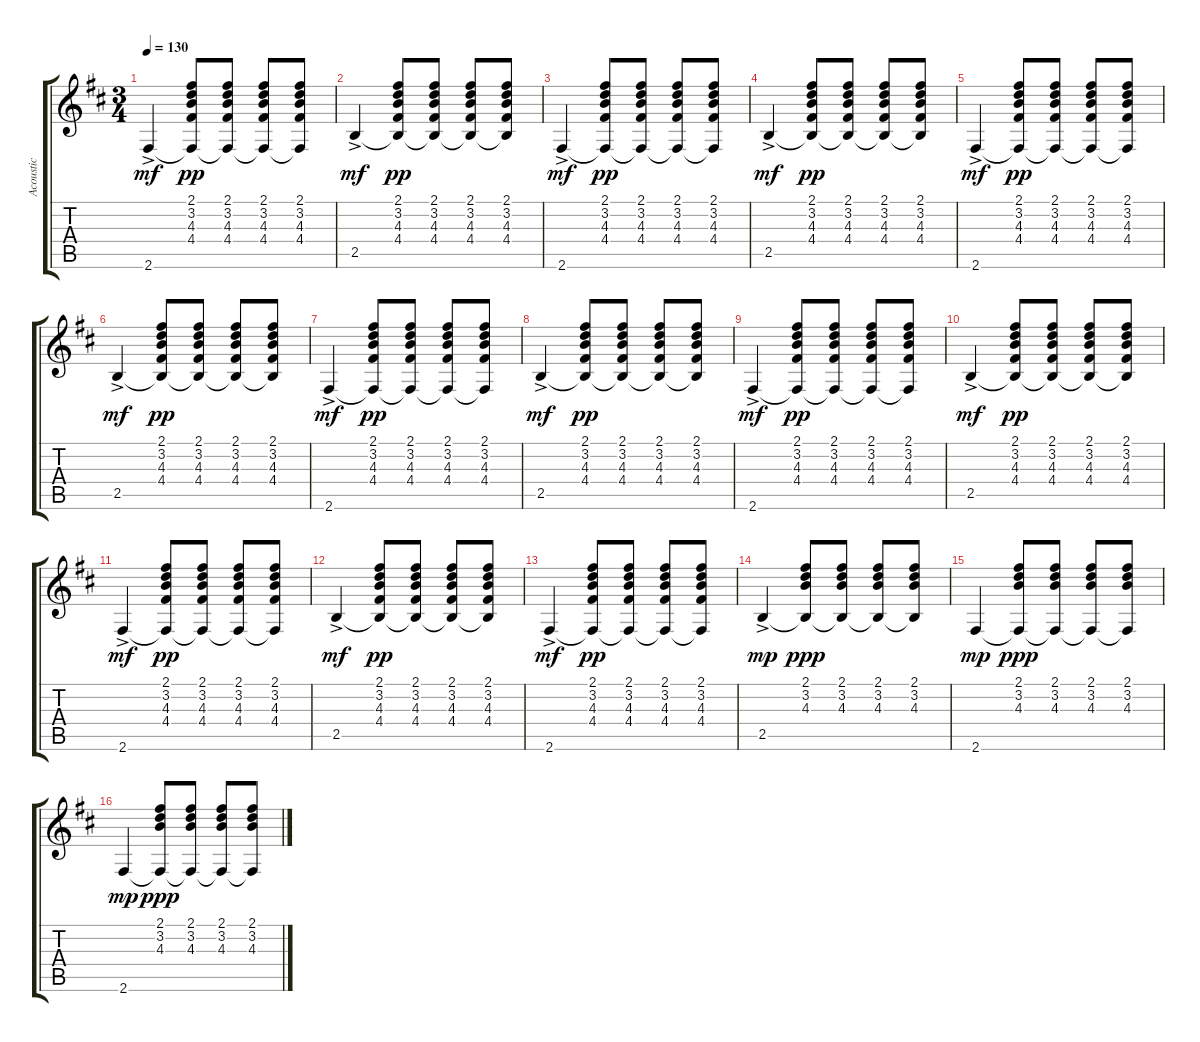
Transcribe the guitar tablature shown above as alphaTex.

\track ("Acoustic" "Acoustic") {instrument acousticguitarsteel}
\staff {score tabs}
\tuning (E4 B3 G3 D3 A2 E2) {hide}
\ts (3 4)
\tempo 130
\clef g2
\ks bminor
2.6{ac}.4{dy mf} (2.1 3.2 4.3 4.4 2.6{t}).8{dy pp} (2.1 3.2 4.3 4.4 2.6{t}).8 (2.1 3.2 4.3 4.4 2.6{t}).8 (2.1 3.2 4.3 4.4 2.6{t}).8 |
2.5{ac}.4{dy mf} (2.1 3.2 4.3 4.4 2.5{t}).8{dy pp} (2.1 3.2 4.3 4.4 2.5{t}).8 (2.1 3.2 4.3 4.4 2.5{t}).8 (2.1 3.2 4.3 4.4 2.5{t}).8 |
2.6{ac}.4{dy mf} (2.1 3.2 4.3 4.4 2.6{t}).8{dy pp} (2.1 3.2 4.3 4.4 2.6{t}).8 (2.1 3.2 4.3 4.4 2.6{t}).8 (2.1 3.2 4.3 4.4 2.6{t}).8 |
2.5{ac}.4{dy mf} (2.1 3.2 4.3 4.4 2.5{t}).8{dy pp} (2.1 3.2 4.3 4.4 2.5{t}).8 (2.1 3.2 4.3 4.4 2.5{t}).8 (2.1 3.2 4.3 4.4 2.5{t}).8 |
2.6{ac}.4{dy mf} (2.1 3.2 4.3 4.4 2.6{t}).8{dy pp} (2.1 3.2 4.3 4.4 2.6{t}).8 (2.1 3.2 4.3 4.4 2.6{t}).8 (2.1 3.2 4.3 4.4 2.6{t}).8 |
2.5{ac}.4{dy mf} (2.1 3.2 4.3 4.4 2.5{t}).8{dy pp} (2.1 3.2 4.3 4.4 2.5{t}).8 (2.1 3.2 4.3 4.4 2.5{t}).8 (2.1 3.2 4.3 4.4 2.5{t}).8 |
2.6{ac}.4{dy mf} (2.1 3.2 4.3 4.4 2.6{t}).8{dy pp} (2.1 3.2 4.3 4.4 2.6{t}).8 (2.1 3.2 4.3 4.4 2.6{t}).8 (2.1 3.2 4.3 4.4 2.6{t}).8 |
2.5{ac}.4{dy mf} (2.1 3.2 4.3 4.4 2.5{t}).8{dy pp} (2.1 3.2 4.3 4.4 2.5{t}).8 (2.1 3.2 4.3 4.4 2.5{t}).8 (2.1 3.2 4.3 4.4 2.5{t}).8 |
2.6{ac}.4{dy mf} (2.1 3.2 4.3 4.4 2.6{t}).8{dy pp} (2.1 3.2 4.3 4.4 2.6{t}).8 (2.1 3.2 4.3 4.4 2.6{t}).8 (2.1 3.2 4.3 4.4 2.6{t}).8 |
2.5{ac}.4{dy mf} (2.1 3.2 4.3 4.4 2.5{t}).8{dy pp} (2.1 3.2 4.3 4.4 2.5{t}).8 (2.1 3.2 4.3 4.4 2.5{t}).8 (2.1 3.2 4.3 4.4 2.5{t}).8 |
2.6{ac}.4{dy mf} (2.1 3.2 4.3 4.4 2.6{t}).8{dy pp} (2.1 3.2 4.3 4.4 2.6{t}).8 (2.1 3.2 4.3 4.4 2.6{t}).8 (2.1 3.2 4.3 4.4 2.6{t}).8 |
2.5{ac}.4{dy mf} (2.1 3.2 4.3 4.4 2.5{t}).8{dy pp} (2.1 3.2 4.3 4.4 2.5{t}).8 (2.1 3.2 4.3 4.4 2.5{t}).8 (2.1 3.2 4.3 4.4 2.5{t}).8 |
2.6{ac}.4{dy mf} (2.1 3.2 4.3 4.4 2.6{t}).8{dy pp} (2.1 3.2 4.3 4.4 2.6{t}).8 (2.1 3.2 4.3 4.4 2.6{t}).8 (2.1 3.2 4.3 4.4 2.6{t}).8 |
2.5{ac}.4{dy mp} (2.1 3.2 4.3 2.5{t}).8{dy ppp} (2.1 3.2 4.3 2.5{t}).8 (2.1 3.2 4.3 2.5{t}).8 (2.1 3.2 4.3 2.5{t}).8 |
2.6.4{dy mp} (2.1 3.2 4.3 2.6{t}).8{dy ppp} (2.1 3.2 4.3 2.6{t}).8 (2.1 3.2 4.3 2.6{t}).8 (2.1 3.2 4.3 2.6{t}).8 |
2.6.4{dy mp} (2.1 3.2 4.3 2.6{t}).8{dy ppp} (2.1 3.2 4.3 2.6{t}).8 (2.1 3.2 4.3 2.6{t}).8 (2.1 3.2 4.3 2.6{t}).8
